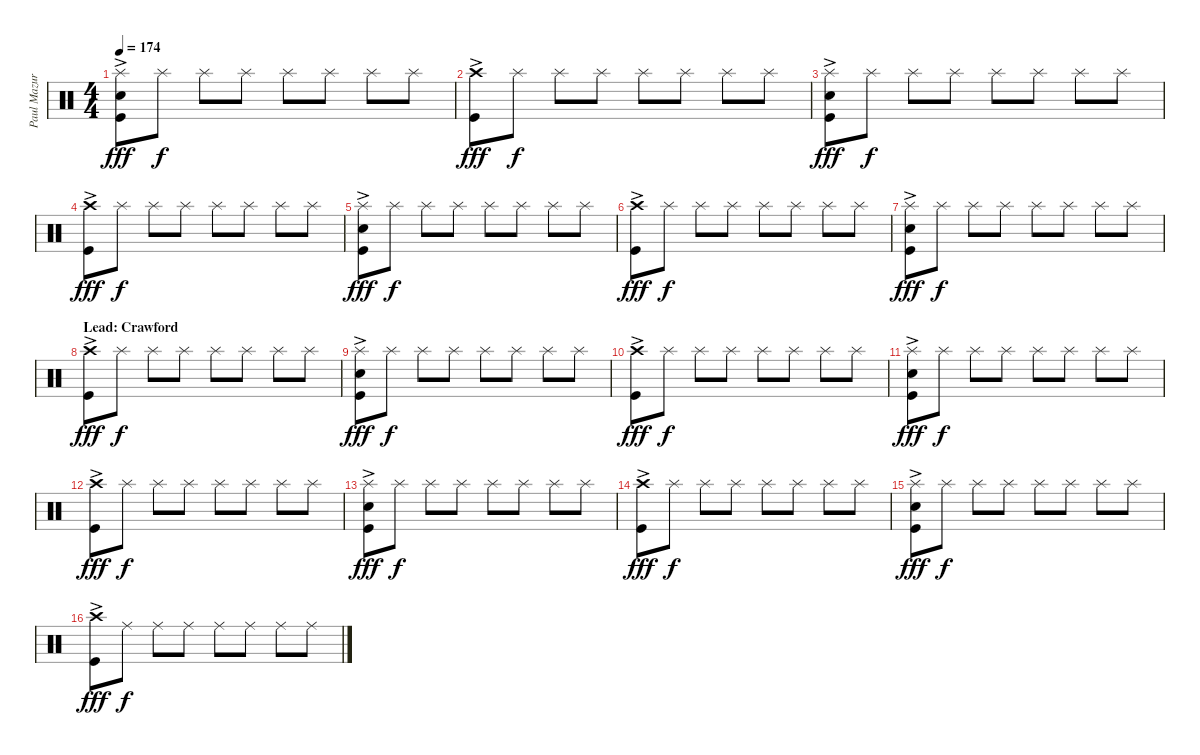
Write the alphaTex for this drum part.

\track ("Paul Mazurkiewicz" "Paul Mazur") {instrument percussion}
\staff {score}
\articulation defaults
\ts (4 4)
\tempo 174
\clef neutral
\ks c
("Splash (hit)" "Electric Snare (hit)" "Kick (hit)"{ac}).8{dy fff} "Splash (hit)".8{dy f} "Splash (hit)".8 "Splash (hit)".8 "Splash (hit)".8 "Splash (hit)".8 "Splash (hit)".8 "Splash (hit)".8 |
("Crash high (hit)" "Kick (hit)"{ac}).8{dy fff} "Splash (hit)".8{dy f} "Splash (hit)".8 "Splash (hit)".8 "Splash (hit)".8 "Splash (hit)".8 "Splash (hit)".8 "Splash (hit)".8 |
("Splash (hit)" "Electric Snare (hit)" "Kick (hit)"{ac}).8{dy fff} "Splash (hit)".8{dy f} "Splash (hit)".8 "Splash (hit)".8 "Splash (hit)".8 "Splash (hit)".8 "Splash (hit)".8 "Splash (hit)".8 |
("Crash high (hit)" "Kick (hit)"{ac}).8{dy fff} "Splash (hit)".8{dy f} "Splash (hit)".8 "Splash (hit)".8 "Splash (hit)".8 "Splash (hit)".8 "Splash (hit)".8 "Splash (hit)".8 |
("Splash (hit)" "Electric Snare (hit)" "Kick (hit)"{ac}).8{dy fff} "Splash (hit)".8{dy f} "Splash (hit)".8 "Splash (hit)".8 "Splash (hit)".8 "Splash (hit)".8 "Splash (hit)".8 "Splash (hit)".8 |
("Crash high (hit)" "Kick (hit)"{ac}).8{dy fff} "Splash (hit)".8{dy f} "Splash (hit)".8 "Splash (hit)".8 "Splash (hit)".8 "Splash (hit)".8 "Splash (hit)".8 "Splash (hit)".8 |
("Splash (hit)" "Electric Snare (hit)" "Kick (hit)"{ac}).8{dy fff} "Splash (hit)".8{dy f} "Splash (hit)".8 "Splash (hit)".8 "Splash (hit)".8 "Splash (hit)".8 "Splash (hit)".8 "Splash (hit)".8 |
\section ("" "Lead: Crawford")
("Crash high (hit)" "Kick (hit)"{ac}).8{dy fff} "Splash (hit)".8{dy f} "Splash (hit)".8 "Splash (hit)".8 "Splash (hit)".8 "Splash (hit)".8 "Splash (hit)".8 "Splash (hit)".8 |
("Splash (hit)" "Electric Snare (hit)" "Kick (hit)"{ac}).8{dy fff} "Splash (hit)".8{dy f} "Splash (hit)".8 "Splash (hit)".8 "Splash (hit)".8 "Splash (hit)".8 "Splash (hit)".8 "Splash (hit)".8 |
("Crash high (hit)" "Kick (hit)"{ac}).8{dy fff} "Splash (hit)".8{dy f} "Splash (hit)".8 "Splash (hit)".8 "Splash (hit)".8 "Splash (hit)".8 "Splash (hit)".8 "Splash (hit)".8 |
("Splash (hit)" "Electric Snare (hit)" "Kick (hit)"{ac}).8{dy fff} "Splash (hit)".8{dy f} "Splash (hit)".8 "Splash (hit)".8 "Splash (hit)".8 "Splash (hit)".8 "Splash (hit)".8 "Splash (hit)".8 |
("Crash high (hit)" "Kick (hit)"{ac}).8{dy fff} "Splash (hit)".8{dy f} "Splash (hit)".8 "Splash (hit)".8 "Splash (hit)".8 "Splash (hit)".8 "Splash (hit)".8 "Splash (hit)".8 |
("Splash (hit)" "Electric Snare (hit)" "Kick (hit)"{ac}).8{dy fff} "Splash (hit)".8{dy f} "Splash (hit)".8 "Splash (hit)".8 "Splash (hit)".8 "Splash (hit)".8 "Splash (hit)".8 "Splash (hit)".8 |
("Crash high (hit)" "Kick (hit)"{ac}).8{dy fff} "Splash (hit)".8{dy f} "Splash (hit)".8 "Splash (hit)".8 "Splash (hit)".8 "Splash (hit)".8 "Splash (hit)".8 "Splash (hit)".8 |
("Splash (hit)" "Electric Snare (hit)" "Kick (hit)"{ac}).8{dy fff} "Splash (hit)".8{dy f} "Splash (hit)".8 "Splash (hit)".8 "Splash (hit)".8 "Splash (hit)".8 "Splash (hit)".8 "Splash (hit)".8 |
("Crash high (hit)" "Kick (hit)"{ac}).8{dy fff} "Ride (middle)".8{dy f} "Ride (middle)".8 "Ride (middle)".8 "Ride (middle)".8 "Ride (middle)".8 "Ride (middle)".8 "Ride (middle)".8
